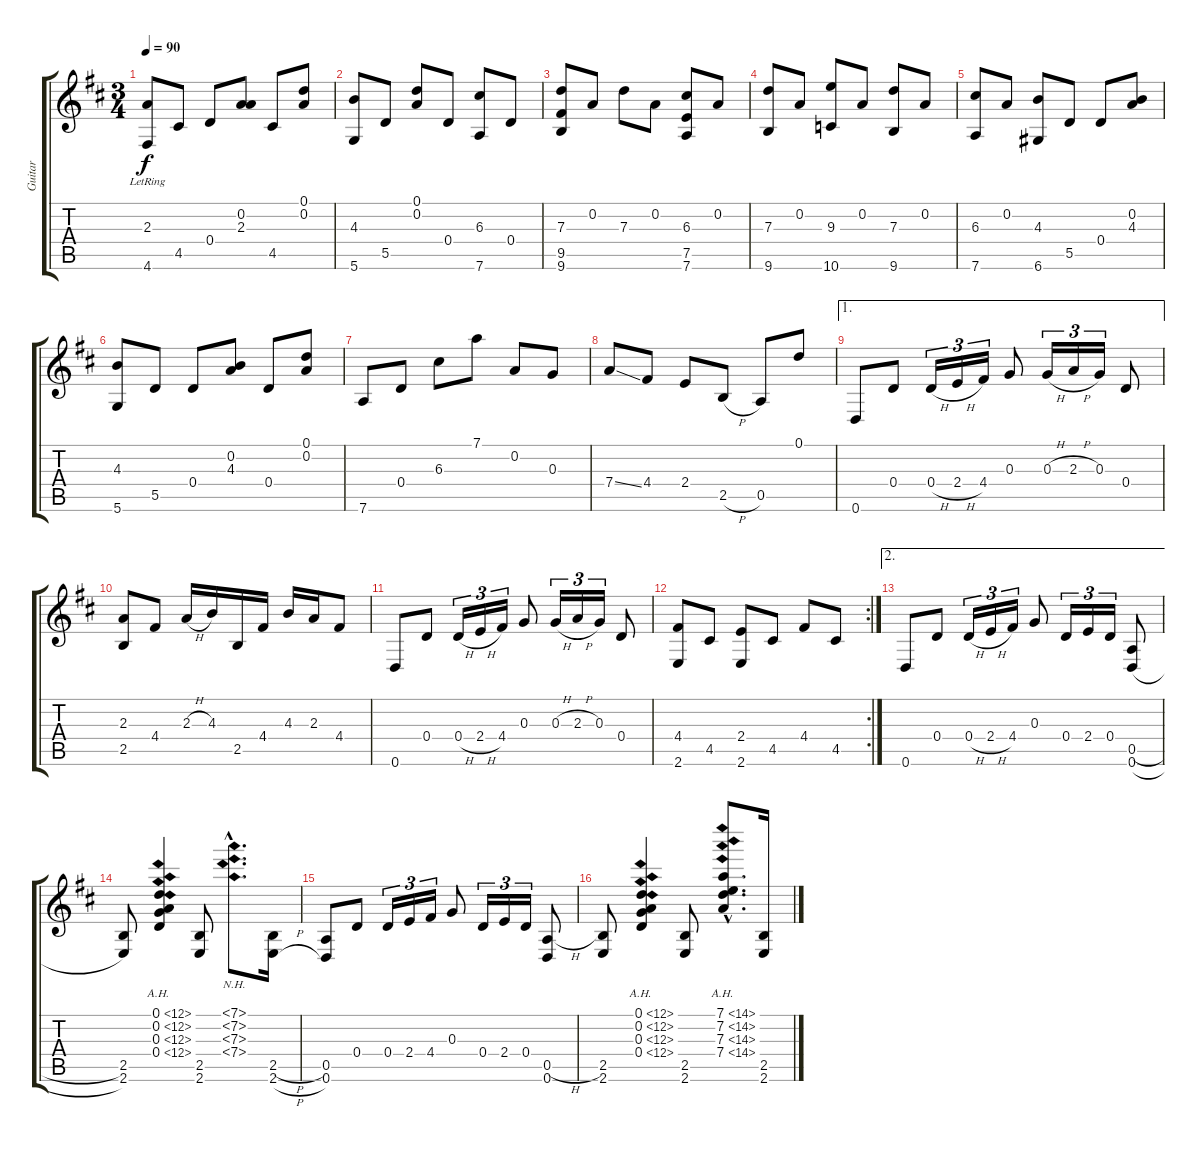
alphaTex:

\track ("Guitar" "Guitar") {instrument acousticguitarsteel}
\staff {score tabs}
\tuning (D4 A3 G3 D3 A2 D2) {hide}
\ts (3 4)
\tempo 90
\clef g2
\ks d
(2.3 4.6{lr}).8{dy f} 4.5.8 0.4.8 (0.2 2.3).8 4.5.8 (0.1 0.2).8 |
(4.3 5.6).8 5.5.8 (0.1 0.2).8 0.4.8 (6.3 7.6).8 0.4.8 |
(7.3 9.5 9.6).8 0.2.8 7.3.8 0.2.8 (6.3 7.5 7.6).8 0.2.8 |
(7.3 9.6).8 0.2.8 (9.3 10.6).8 0.2.8 (7.3 9.6).8 0.2.8 |
(6.3 7.6).8 0.2.8 (4.3 6.6).8 5.5.8 0.4.8 (0.2 4.3).8 |
(4.3 5.6).8 5.5.8 0.4.8 (0.2 4.3).8 0.4.8 (0.1 0.2).8 |
7.6.8 0.4.8 6.3.8 7.1.8 0.2.8 0.3.8 |
7.4{ss}.8 4.4.8 2.4.8 2.5{h}.8 0.5.8 0.1.8 |
\ae 1
0.6.8 0.4.8 0.4{h}.16{tu (3 2)} 2.4{h}.16{tu (3 2)} 4.4.16{tu (3 2)} 0.3.8 0.3{h}.16{tu (3 2)} 2.3{h}.16{tu (3 2)} 0.3.16{tu (3 2)} 0.4.8 |
(2.3 2.5).8 4.4.8 2.3{h}.16 4.3.16 2.5.16 4.4.16 4.3.16 2.3.16 4.4.8 |
0.6.8 0.4.8 0.4{h}.16{tu (3 2)} 2.4{h}.16{tu (3 2)} 4.4.16{tu (3 2)} 0.3.8 0.3{h}.16{tu (3 2)} 2.3{h}.16{tu (3 2)} 0.3.16{tu (3 2)} 0.4.8 |
\rc 2
(4.4 2.6).8 4.5.8 (2.4 2.6).8 4.5.8 4.4.8 4.5.8 |
\ae 2
0.6.8 0.4.8 0.4{h}.16{tu (3 2)} 2.4{h}.16{tu (3 2)} 4.4.16{tu (3 2)} 0.3.8 0.4.16{tu (3 2)} 2.4.16{tu (3 2)} 0.4.16{tu (3 2)} (0.5{h} 0.6{h}).8 |
(2.5 2.6).8 (0.1{ah 12} 0.2{ah 12} 0.3{ah 12} 0.4{ah 12}).4 (2.5 2.6).8 (7.1{nh hac} 7.2{nh hac} 7.3{nh hac} 7.4{nh hac}).8{d} (2.5{h} 2.6{h}).16 |
(0.5 0.6).8 0.4.8 0.4.16{tu (3 2)} 2.4.16{tu (3 2)} 4.4.16{tu (3 2)} 0.3.8 0.4.16{tu (3 2)} 2.4.16{tu (3 2)} 0.4.16{tu (3 2)} (0.5{h} 0.6).8 |
(2.5 2.6).8 (0.1{ah 12} 0.2{ah 12} 0.3{ah 12} 0.4{ah 12}).4 (2.5 2.6).8 (7.1{ah 7 hac} 7.2{ah 7 hac} 7.3{ah 7 hac} 7.4{ah 7 hac}).8{d} (2.5{h} 2.6{h}).16
